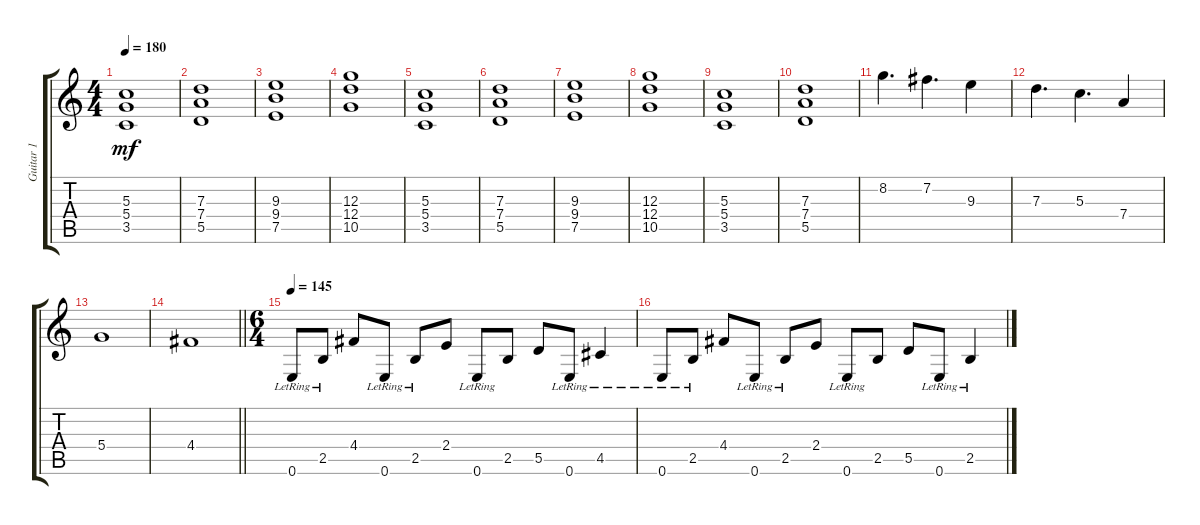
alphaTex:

\track ("Guitar 1" "Guitar 1") {instrument electricguitarjazz}
\staff {score tabs}
\tuning (E4 B3 G3 D3 A2 E2) {hide}
\ts (4 4)
\tempo 180
\clef g2
\ks c
(5.3 5.4 3.5).1{dy mf} |
(7.3 7.4 5.5).1 |
(9.3 9.4 7.5).1 |
(12.3 12.4 10.5).1 |
(5.3 5.4 3.5).1 |
(7.3 7.4 5.5).1 |
(9.3 9.4 7.5).1 |
(12.3 12.4 10.5).1 |
(5.3 5.4 3.5).1 |
(7.3 7.4 5.5).1 |
8.2.4{d} 7.2.4{d} 9.3.4 |
7.3.4{d} 5.3.4{d} 7.4.4 |
5.4.1 |
\barLineRight lightlight
4.4.1 |
\ts (6 4)
\tempo 145
0.6{lr}.8{instrument electricguitarjazz} 2.5{lr}.8 4.4.8 0.6{lr}.8 2.5{lr}.8 2.4.8 0.6{lr}.8 2.5.8 5.5.8 0.6{lr}.8 4.5{lr}.4 |
0.6{lr}.8 2.5{lr}.8 4.4.8 0.6{lr}.8 2.5{lr}.8 2.4.8 0.6{lr}.8 2.5.8 5.5.8 0.6{lr}.8 2.5{lr}.4
